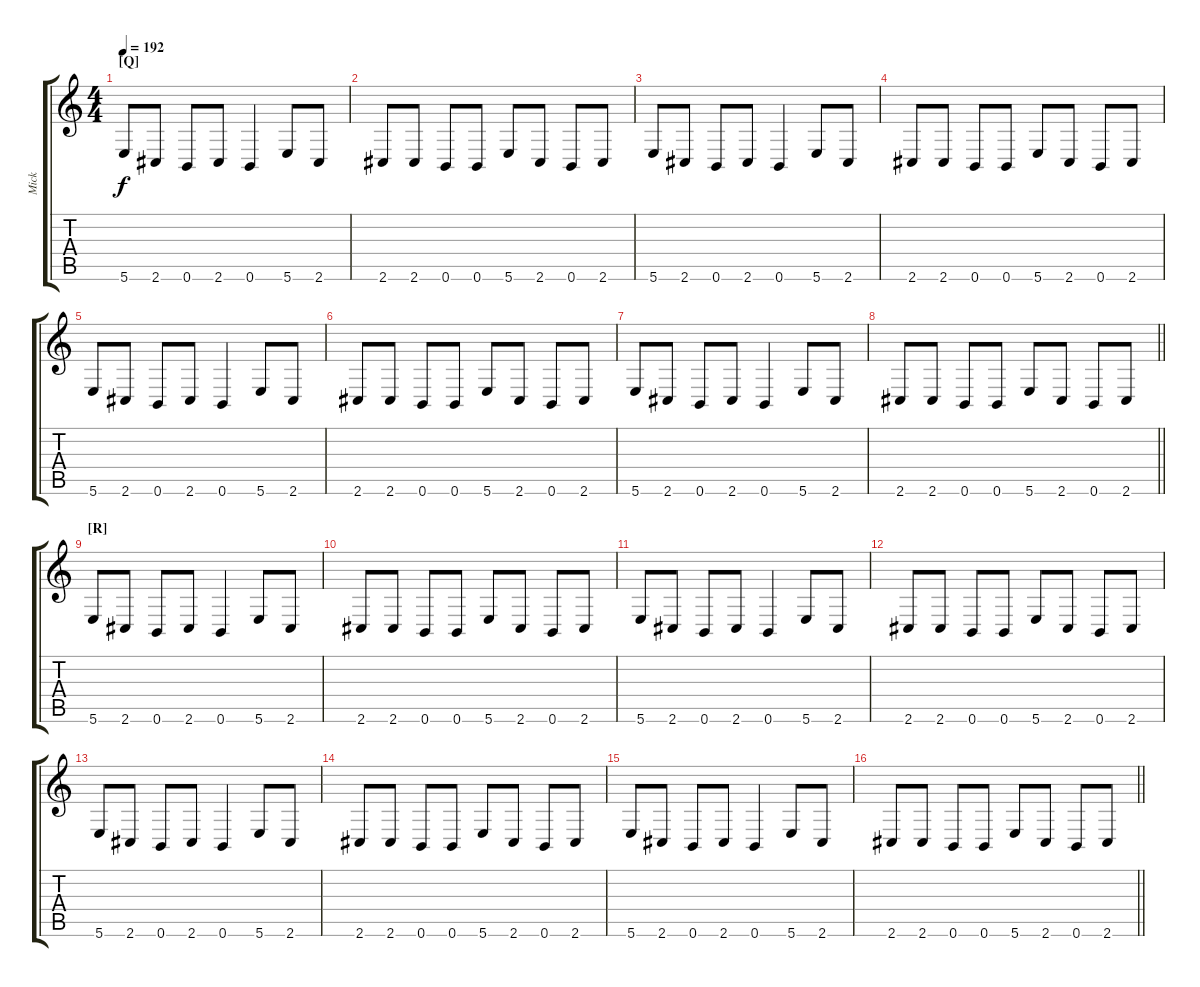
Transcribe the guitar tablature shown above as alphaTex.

\track ("Mick" "Mick") {instrument overdrivenguitar}
\staff {score tabs}
\tuning (Db4 Ab3 E3 B2 Gb2 B1) {hide}
\ts (4 4)
\section ("" "[Q]")
\tempo 192
\clef g2
\ks c
5.6.8{dy f} 2.6.8 0.6.8 2.6.8 0.6.4 5.6.8 2.6.8 |
2.6.8 2.6.8 0.6.8 0.6.8 5.6.8 2.6.8 0.6.8 2.6.8 |
5.6.8 2.6.8 0.6.8 2.6.8 0.6.4 5.6.8 2.6.8 |
2.6.8 2.6.8 0.6.8 0.6.8 5.6.8 2.6.8 0.6.8 2.6.8 |
5.6.8 2.6.8 0.6.8 2.6.8 0.6.4 5.6.8 2.6.8 |
2.6.8 2.6.8 0.6.8 0.6.8 5.6.8 2.6.8 0.6.8 2.6.8 |
5.6.8 2.6.8 0.6.8 2.6.8 0.6.4 5.6.8 2.6.8 |
\barLineRight lightlight
2.6.8 2.6.8 0.6.8 0.6.8 5.6.8 2.6.8 0.6.8 2.6.8 |
\section ("" "[R]")
5.6.8 2.6.8 0.6.8 2.6.8 0.6.4 5.6.8 2.6.8 |
2.6.8 2.6.8 0.6.8 0.6.8 5.6.8 2.6.8 0.6.8 2.6.8 |
5.6.8 2.6.8 0.6.8 2.6.8 0.6.4 5.6.8 2.6.8 |
2.6.8 2.6.8 0.6.8 0.6.8 5.6.8 2.6.8 0.6.8 2.6.8 |
5.6.8 2.6.8 0.6.8 2.6.8 0.6.4 5.6.8 2.6.8 |
2.6.8 2.6.8 0.6.8 0.6.8 5.6.8 2.6.8 0.6.8 2.6.8 |
5.6.8 2.6.8 0.6.8 2.6.8 0.6.4 5.6.8 2.6.8 |
\barLineRight lightlight
2.6.8 2.6.8 0.6.8 0.6.8 5.6.8 2.6.8 0.6.8 2.6.8
